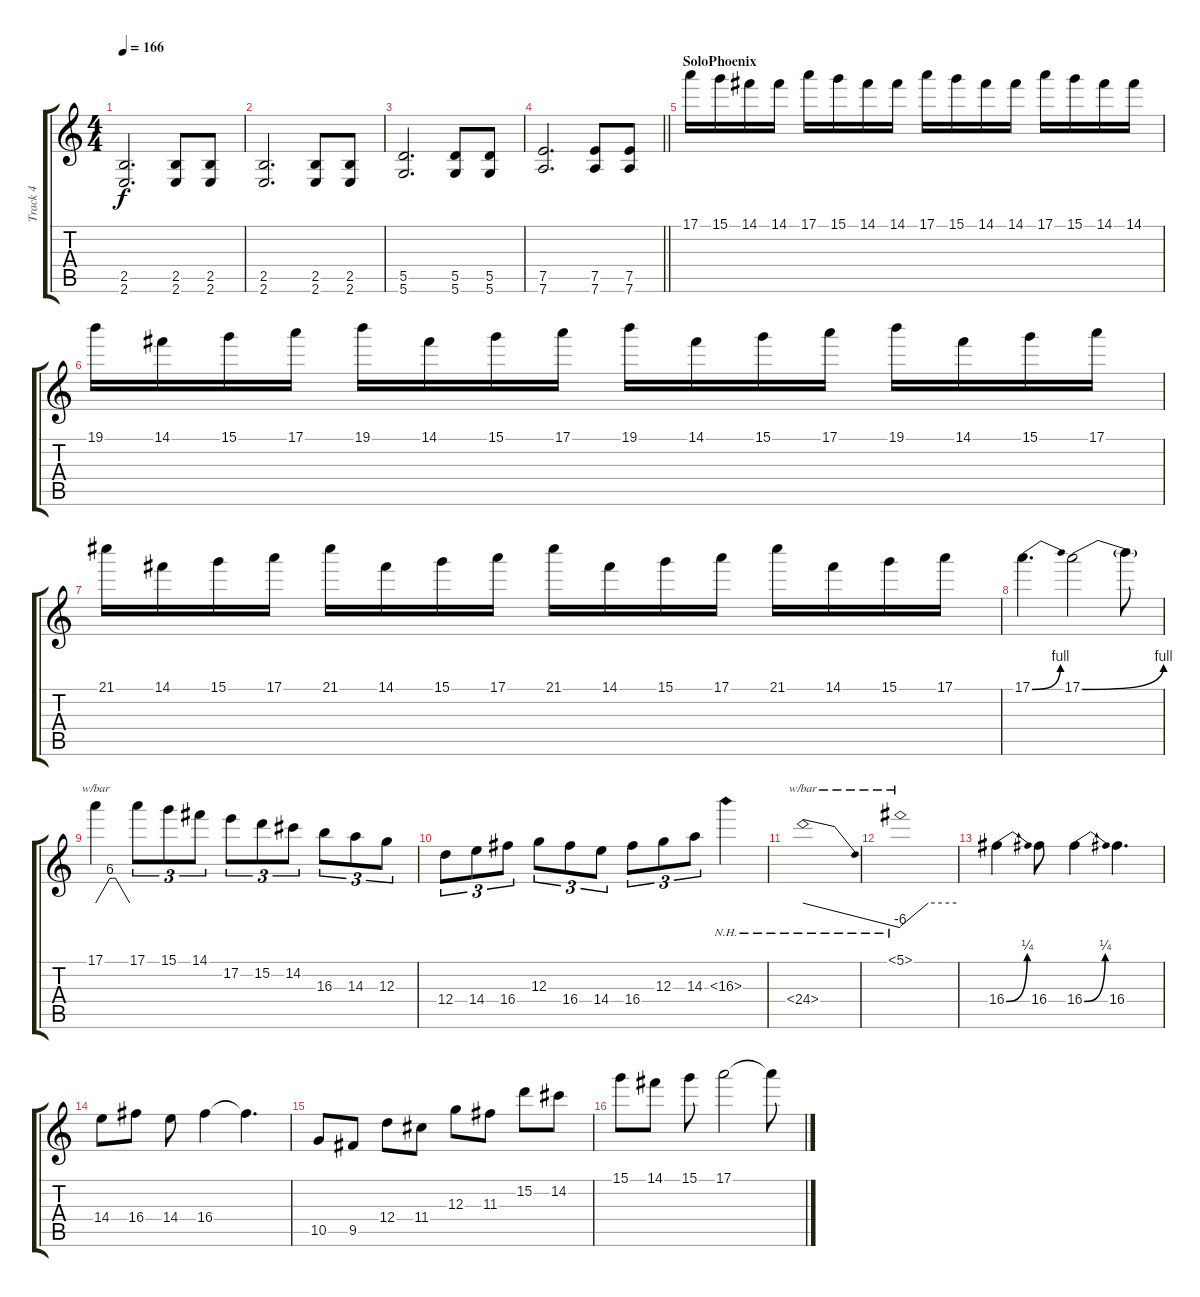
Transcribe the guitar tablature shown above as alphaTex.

\track ("Track 4" "Track 4") {instrument distortionguitar}
\staff {score tabs}
\tuning (E4 B3 G3 D3 A2 D2) {hide}
\ts (4 4)
\tempo 166
\clef g2
\ks aminor
(2.5 2.6).2{d dy f} (2.5 2.6).8 (2.5 2.6).8 |
(2.5 2.6).2{d} (2.5 2.6).8 (2.5 2.6).8 |
(5.5 5.6).2{d} (5.5 5.6).8 (5.5 5.6).8 |
\barLineRight lightlight
(7.5 7.6).2{d} (7.5 7.6).8 (7.5 7.6).8 |
\section ("" "SoloPhoenix")
\ks c
17.1.16 15.1.16 14.1.16 14.1.16 17.1.16 15.1.16 14.1.16 14.1.16 17.1.16 15.1.16 14.1.16 14.1.16 17.1.16 15.1.16 14.1.16 14.1.16 |
19.1.16 14.1.16 15.1.16 17.1.16 19.1.16 14.1.16 15.1.16 17.1.16 19.1.16 14.1.16 15.1.16 17.1.16 19.1.16 14.1.16 15.1.16 17.1.16 |
21.1.16 14.1.16 15.1.16 17.1.16 21.1.16 14.1.16 15.1.16 17.1.16 21.1.16 14.1.16 15.1.16 17.1.16 21.1.16 14.1.16 15.1.16 17.1.16 |
17.1{be (bend 0 0 60 4)}.4{d} 17.1{be (bend 0 0 60 4)}.2 17.1{t}.8 |
17.1.4{tbe (custom default 0 0 25 24 30 24 35 24 60 0)} 17.1.8{tu (3 2)} 15.1.8{tu (3 2)} 14.1.8{tu (3 2)} 17.2.8{tu (3 2)} 15.2.8{tu (3 2)} 14.2.8{tu (3 2)} 16.3.8{tu (3 2)} 14.3.8{tu (3 2)} 12.3.8{tu (3 2)} |
12.4.8{tu (3 2)} 14.4.8{tu (3 2)} 16.4.8{tu (3 2)} 12.3.8{tu (3 2)} 16.4.8{tu (3 2)} 14.4.8{tu (3 2)} 16.4.8{tu (3 2)} 12.3.8{tu (3 2)} 14.3.8{tu (3 2)} 16.3{nh}.4 |
24.4{nh}.1{tbe (dive default 0 0 60 -24)} |
5.1{nh}.1{tbe (custom default 0 -20 30 0 60 0)} |
16.4{be (bend 0 0 60 1)}.4 16.4.8 16.4{be (bend 0 0 60 1)}.4 16.4.4{d} |
14.4.8 16.4.8 14.4.8 16.4.4 16.4{t}.4{d} |
\ks aminor
10.5.8 9.5.8 12.4.8 11.4.8 12.3.8 11.3.8 15.2.8 14.2.8 |
15.1.8 14.1.8 15.1.8 17.1.2 17.1{t}.8
